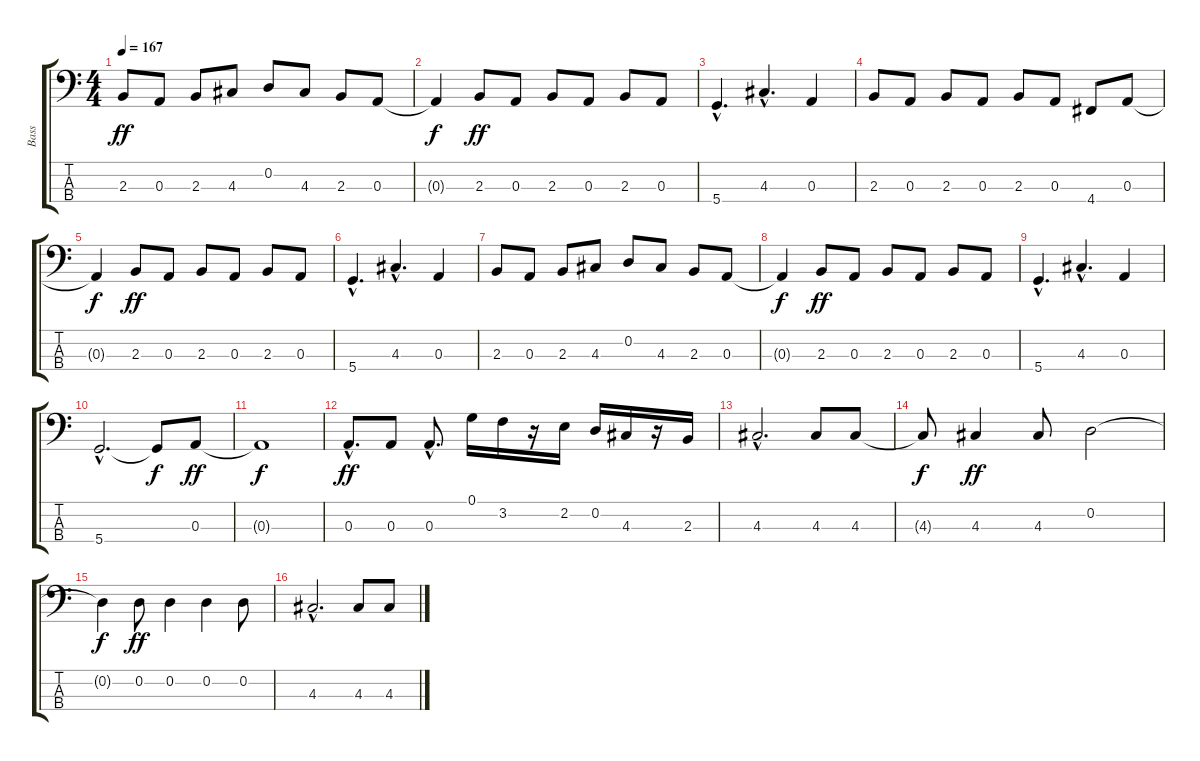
\track ("Bass" "Bass") {instrument electricbassfinger}
\staff {score tabs}
\tuning (G2 D2 A1 D1) {hide}
\ts (4 4)
\tempo 167
\clef f4
\ks c
2.3.8{dy ff} 0.3.8 2.3.8 4.3.8 0.2.8 4.3.8 2.3.8 0.3.8 |
0.3{t}.4{dy f} 2.3.8{dy ff} 0.3.8 2.3.8 0.3.8 2.3.8 0.3.8 |
5.4{hac}.4{d} 4.3{hac}.4{d} 0.3.4 |
2.3.8 0.3.8 2.3.8 0.3.8 2.3.8 0.3.8 4.4.8 0.3.8 |
0.3{t}.4{dy f} 2.3.8{dy ff} 0.3.8 2.3.8 0.3.8 2.3.8 0.3.8 |
5.4{hac}.4{d} 4.3{hac}.4{d} 0.3.4 |
2.3.8 0.3.8 2.3.8 4.3.8 0.2.8 4.3.8 2.3.8 0.3.8 |
0.3{t}.4{dy f} 2.3.8{dy ff} 0.3.8 2.3.8 0.3.8 2.3.8 0.3.8 |
5.4{hac}.4{d} 4.3{hac}.4{d} 0.3.4 |
5.4{hac}.2{d} 5.4{t}.8{dy f} 0.3.8{dy ff} |
0.3{t}.1{dy f} |
0.3{hac}.8{d dy ff} 0.3.8 0.3{hac}.8{d} 0.1.16 3.2.16 r.16 2.2.16 0.2.16 4.3.16 r.16 2.3.16 |
4.3{hac}.2{d} 4.3.8 4.3.8 |
4.3{t}.8{dy f} 4.3.4{dy ff} 4.3.8 0.2.2 |
0.2{t}.4{dy f} 0.2.8{dy ff} 0.2.4 0.2.4 0.2.8 |
4.3{hac}.2{d} 4.3.8 4.3.8
